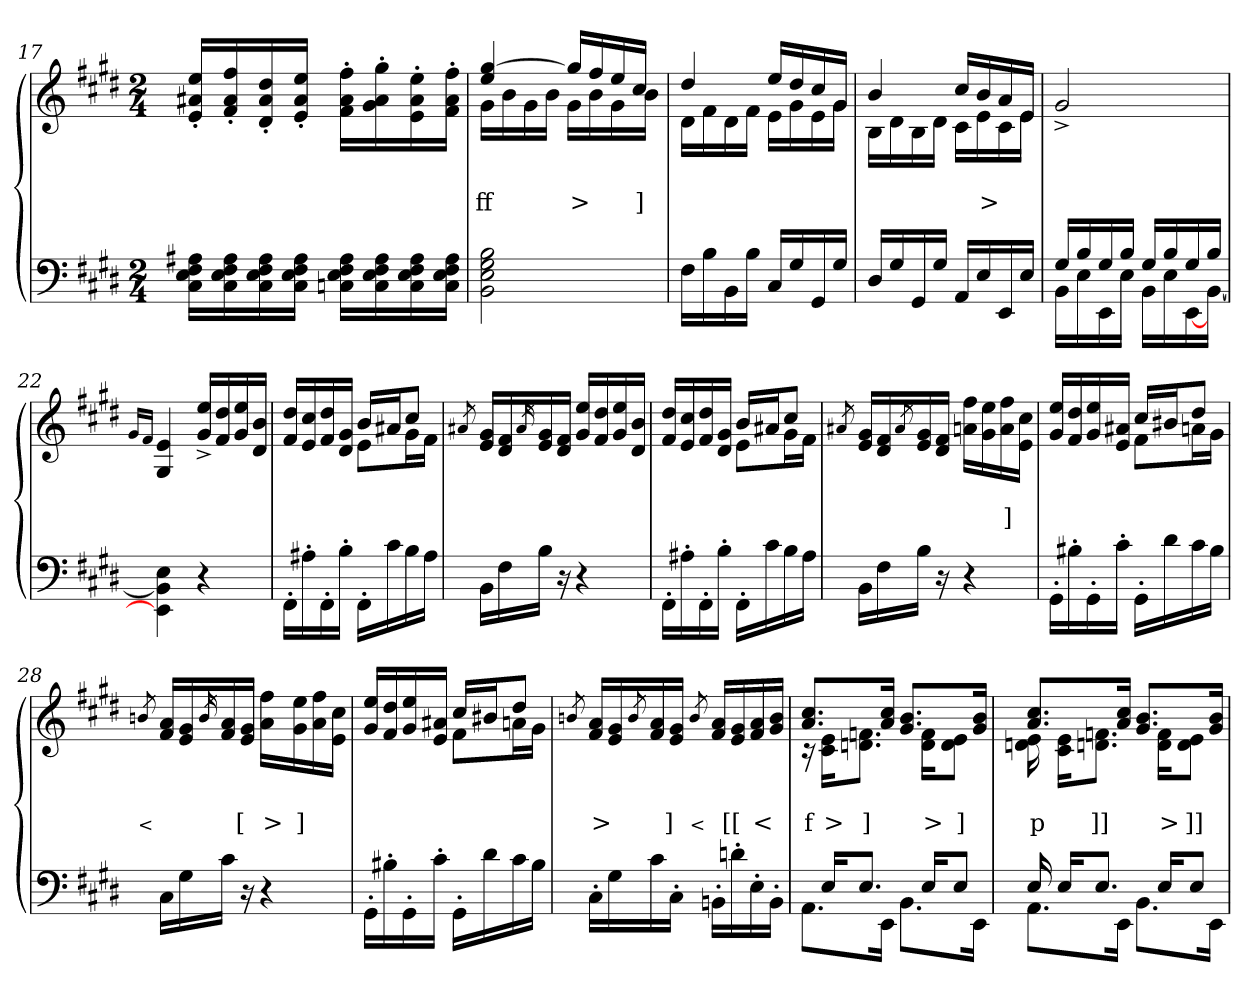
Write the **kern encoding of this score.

**kern	**kern	**text	**text
*part2	*part1	*part1	*part1
*staff2	*staff1	*staff1	*staff1
*clefF4	*clefG2	*	*
*k[f#c#g#d#]	*k[f#c#g#d#]	*	*
*M2/4	*M2/4	*	*
=17	=17	=17	=17
16A#X 16F# 16E 16C#LL	16ee'> 16a#X'> 16e'>LL	.	.
16A# 16F# 16E 16C#	16ff#'> 16a#'> 16f#'>	.	.
16A# 16F# 16E 16C#	16dd#'> 16a#'> 16d#'>	.	.
16A# 16F# 16E 16C#JJ	16ee'> 16a#'> 16e'>JJ	.	.
16A# 16F# 16E 16CnLL	16ff#'> 16a#'> 16f#'>LL	.	.
16A# 16F# 16E 16C	16gg#'> 16a#'> 16g#'>	.	.
16A# 16F# 16E 16C	16ee'> 16a#'> 16e'>	.	.
16A# 16F# 16E 16CJJ	16ff#'> 16a#'> 16f#'>JJ	.	.
=18	=18	=18	=18
*	*^	*	*
2B 2G# 2E 2BB	[4gg# 4ee	16g#LL	.	ff
.	.	16b	.	.
.	.	16g#	.	.
.	.	16bJJ	.	.
.	16gg#LL]	16g#LL	.	>
.	16ff#	16b	.	.
.	16ee	16g#	.	.
.	16cc#JJ	16bJJ	.	]
=19	=19	=19	=19	=19
16F#LL	4dd#	16d#LL	.	.
16B	.	16f#	.	.
16BB	.	16d#	.	.
16BJJ	.	16f#JJ	.	.
16C#LL	16eeLL	16eLL	.	.
16G#	16dd#	16g#	.	.
16GG#	16cc#	16e	.	.
16G#JJ	16g#JJ	16g#JJ	.	.
=20	=20	=20	=20	=20
16D#LL	4b	16BLL	.	.
16G#	.	16d#	.	.
16GG#	.	16B	.	.
16G#JJ	.	16d#JJ	.	.
16AALL	16cc#LL	16c#LL	.	.
16E	16b	16e	.	>
16EE	16a	16c#	.	.
16EJJ	16eJJ	16eJJ	.	.
*	*v	*v	*	*
=21	=21	=21	=21
*^	*	*	*
16G#LL	16BBLL	2g#^>	.	.
16B	16E	.	.	.
16G#	16EE	.	.	.
16BJJ	16EJJ	.	.	.
16G#LL	16BBLL	.	.	.
16B	16E	.	.	.
16G#	[16EE	.	.	.
16BJJ	[16BBJJ	.	.	.
*v	*v	*	*	*
=22	=22	=22	=22
.	16qqg#/LL	.	.
.	16qqf#/JJ	.	.
4E\ 4BB\] 4EE\]	4e 4G#	.	.
4r	16ee^> 16g#^>LL	.	.
.	16dd# 16f#	.	.
.	16ee 16g#	.	.
.	16b 16d#JJ	.	.
=23	=23	=23	=23
*	*^	*	*
16FF#'>LL	16dd# 16f#LL	4ryy	.	.
16A#X'>	16cc# 16e	.	.	.
16FF#'>	16dd# 16f#	.	.	.
16B'>JJ	16g# 16d#JJ	.	.	.
16FF#'>LL	16bLL	8eL	.	.
16c#	16a#XJ	.	.	.
16B	8cc#J	16g#L	.	.
16A#JJ	.	16f#JJ	.	.
*	*v	*v	*	*
=24	=24	=24	=24
.	8qa#X/	.	.
16BBLL	16g# 16eLL	.	.
16F#	16f# 16d#	.	.
.	16qa#/	.	.
16BJJ	16g# 16e	.	.
16r	16f# 16d#JJ	.	.
4r	16ee 16g#LL	.	.
.	16dd# 16f#	.	.
.	16ee 16g#	.	.
.	16b 16d#JJ	.	.
=25	=25	=25	=25
*	*^	*	*
16FF#'>LL	16dd# 16f#LL	4ryy	.	.
16A#X'>	16cc# 16e	.	.	.
16FF#'>	16dd# 16f#	.	.	.
16B'>JJ	16g# 16d#JJ	.	.	.
16FF#'>LL	16bLL	8eL	.	.
16c#	16a#XJ	.	.	.
16B	8cc#J	16g#L	.	.
16A#JJ	.	16f#JJ	.	.
*	*v	*v	*	*
=26	=26	=26	=26
.	8qa#X/	.	.
16BBLL	16g# 16eLL	.	.
16F#	16f# 16d#	.	.
.	8qa#/	.	.
16BJJ	16g# 16e	.	.
16r	16f# 16d#JJ	.	.
4r	16ff# 16anLL	.	.
.	16ee 16g#	.	.
.	16ff# 16a	.	]
.	16cc# 16eJJ	.	.
=27	=27	=27	=27
*	*^	*	*
16GG#'>LL	16ee 16g#LL	4ryy	.	.
16B#X'>	16dd# 16f#	.	.	.
16GG#'>	16ee 16g#	.	.	.
16c#'>JJ	16a#X 16eJJ	.	.	.
16GG#'>LL	16cc#LL	8f#L	.	.
16d#	16b#XJ	.	.	.
16c#	8dd#J	16anL	.	.
16B#JJ	.	16g#JJ	.	.
*	*v	*v	*	*
=28	=28	=28	=28
.	8qbn/	.	<
16C#LL	16a 16f#LL	.	.
16G#	16g# 16e	.	.
.	16qb/	.	.
16c#JJ	16a 16f#	.	.
16r	16g# 16eJJ	.	[
4r	16ff# 16aLL	.	>
.	16ee 16g#	.	]
.	16ff# 16a	.	.
.	16cc# 16eJJ	.	.
=29	=29	=29	=29
*	*^	*	*
16GG#'>LL	16ee 16g#LL	4ryy	.	.
16B#X'>	16dd# 16f#	.	.	.
16GG#'>	16ee 16g#	.	.	.
16c#'>JJ	16a#X 16eJJ	.	.	.
16GG#'>LL	16cc#LL	8f#L	.	.
16d#	16b#XJ	.	.	.
16c#	8dd#J	16anL	.	.
16B#JJ	.	16g#JJ	.	.
*	*v	*v	*	*
=30	=30	=30	=30
.	8qbn/	.	.
16C#'>LL	16a 16f#LL	.	>
16G#	16g# 16e	.	.
.	8qb/	.	.
16c#	16a 16f#	.	.
16C#'>JJ	16g# 16eJJ	.	]
.	8qb/	.	<
16BBn'>LL	16a 16f#LL	.	.
16dn'>	16g# 16e	.	[[
16E'>	16a 16f#	.	<
16BB'>JJ	16b 16g#JJ	.	.
=31	=31	=31	=31
*^	*^	*	*
16ryy	8.AAL	8.cc# 8.aL	16r	.	f
16EKL	.	.	16e 16c#KL	.	>
8.EJ	.	.	8.fn 8.dnJ	.	]
.	16EEJk	16cc# 16aJk	.	.	.
.	8.BBL	8.b 8.g#L	.	.	.
16EL	.	.	16f 16dL	.	>
8EJ	.	.	8e 8dJ	.	]
.	16EEJk	16b 16g#Jk	.	.	.
=32	=32	=32	=32	=32	=32
16E	8.AAL	8.cc# 8.aL	16e 16dn	.	p
16EL	.	.	16e 16c#L	.	.
8.EJ	.	.	8.fn 8.dnJ	.	]]
.	16EEJk	16cc# 16aJk	.	.	.
.	8.BBL	8.b 8.g#L	.	.	.
16EL	.	.	16f 16dL	.	>
8EJ	.	.	8e 8dJ	.	]]
.	16EEJk	16b 16g#Jk	.	.	.
*v	*v	*	*	*	*
*	*v	*v	*	*
=	=	=	=
*-	*-	*-	*-
